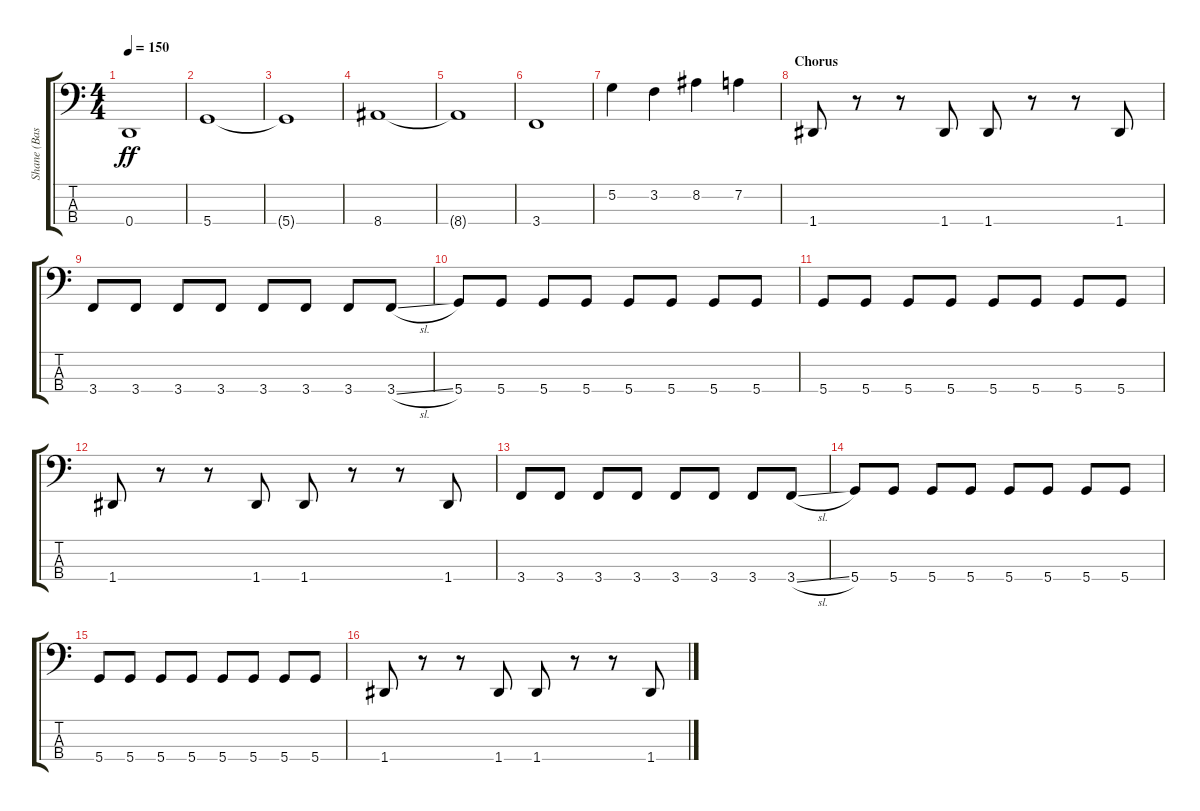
\track ("Shane (Bass)" "Shane (Bas") {instrument electricbassfinger}
\staff {score tabs}
\tuning (G2 D2 A1 D1) {hide}
\ts (4 4)
\tempo 150
\clef f4
\ks c
0.4{t}.1{dy ff} |
5.4.1 |
5.4{t}.1 |
8.4.1 |
8.4{t}.1 |
3.4.1 |
5.2.4 3.2.4 8.2.4 7.2.4 |
\section ("" "Chorus")
1.4.8 r.8 r.8 1.4.8 1.4.8 r.8 r.8 1.4.8 |
3.4.8 3.4.8 3.4.8 3.4.8 3.4.8 3.4.8 3.4.8 3.4{sl}.8 |
5.4.8 5.4.8 5.4.8 5.4.8 5.4.8 5.4.8 5.4.8 5.4.8 |
5.4.8 5.4.8 5.4.8 5.4.8 5.4.8 5.4.8 5.4.8 5.4.8 |
1.4.8 r.8 r.8 1.4.8 1.4.8 r.8 r.8 1.4.8 |
3.4.8 3.4.8 3.4.8 3.4.8 3.4.8 3.4.8 3.4.8 3.4{sl}.8 |
5.4.8 5.4.8 5.4.8 5.4.8 5.4.8 5.4.8 5.4.8 5.4.8 |
5.4.8 5.4.8 5.4.8 5.4.8 5.4.8 5.4.8 5.4.8 5.4.8 |
1.4.8 r.8 r.8 1.4.8 1.4.8 r.8 r.8 1.4.8
